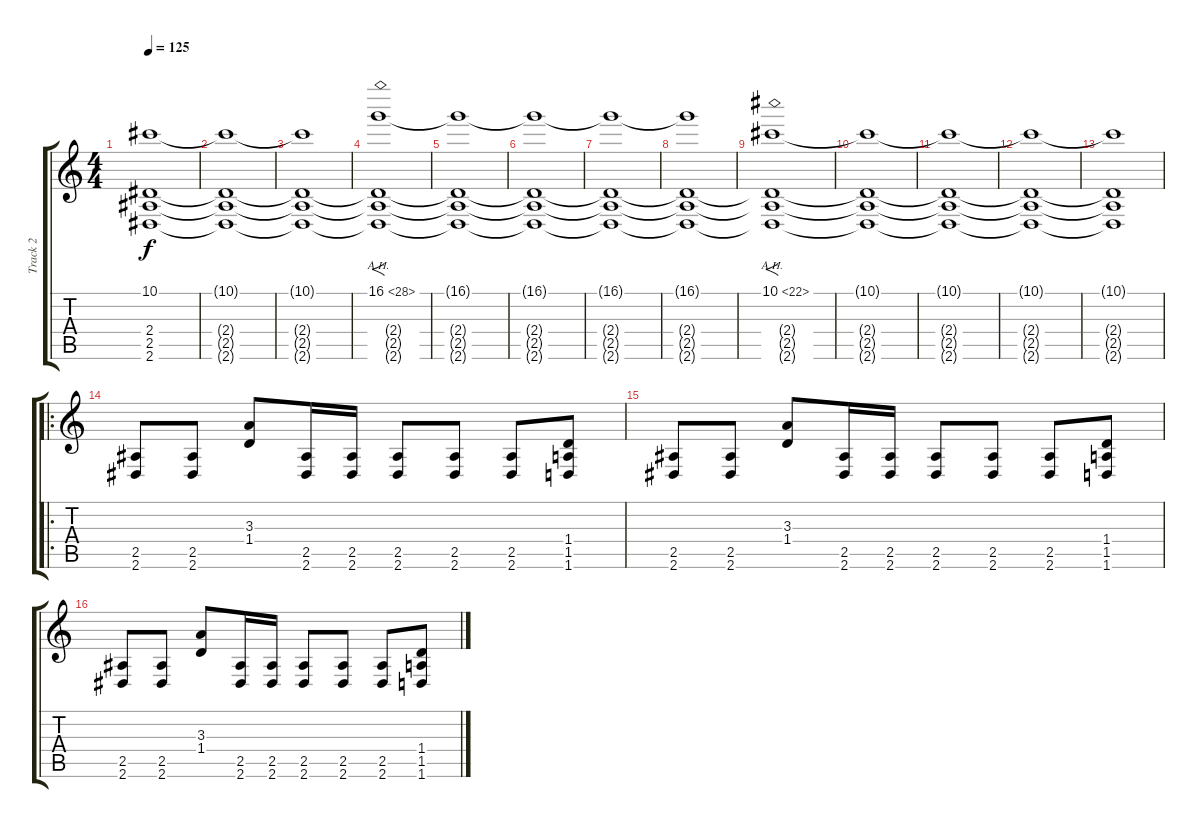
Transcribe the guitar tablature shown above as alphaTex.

\track ("Track 2" "Track 2") {instrument overdrivenguitar}
\staff {score tabs}
\tuning (Eb4 Bb3 Gb3 Db3 Ab2 Db2) {hide}
\ts (4 4)
\tempo 125
\clef g2
\ks c
(10.1{t} 2.4{t} 2.5{t} 2.6{t}).1{dy f} |
(10.1{t} 2.4{t} 2.5{t} 2.6{t}).1 |
(10.1{t} 2.4{t} 2.5{t} 2.6{t}).1 |
(16.1{ah 12} 2.4{t} 2.5{t} 2.6{t}).1{f} |
(16.1{t} 2.4{t} 2.5{t} 2.6{t}).1 |
(16.1{t} 2.4{t} 2.5{t} 2.6{t}).1 |
(16.1{t} 2.4{t} 2.5{t} 2.6{t}).1 |
(16.1{t} 2.4{t} 2.5{t} 2.6{t}).1 |
(10.1{ah 12} 2.4{t} 2.5{t} 2.6{t}).1{f} |
(10.1{t} 2.4{t} 2.5{t} 2.6{t}).1 |
(10.1{t} 2.4{t} 2.5{t} 2.6{t}).1 |
(10.1{t} 2.4{t} 2.5{t} 2.6{t}).1 |
(10.1{t} 2.4{t} 2.5{t} 2.6{t}).1 |
\ro
(2.5 2.6).8 (2.5 2.6).8 (3.3 1.4).8 (2.5 2.6).16 (2.5 2.6).16 (2.5 2.6).8 (2.5 2.6).8 (2.5 2.6).8 (1.4 1.5 1.6).8 |
(2.5 2.6).8 (2.5 2.6).8 (3.3 1.4).8 (2.5 2.6).16 (2.5 2.6).16 (2.5 2.6).8 (2.5 2.6).8 (2.5 2.6).8 (1.4 1.5 1.6).8 |
(2.5 2.6).8 (2.5 2.6).8 (3.3 1.4).8 (2.5 2.6).16 (2.5 2.6).16 (2.5 2.6).8 (2.5 2.6).8 (2.5 2.6).8 (1.4 1.5 1.6).8
